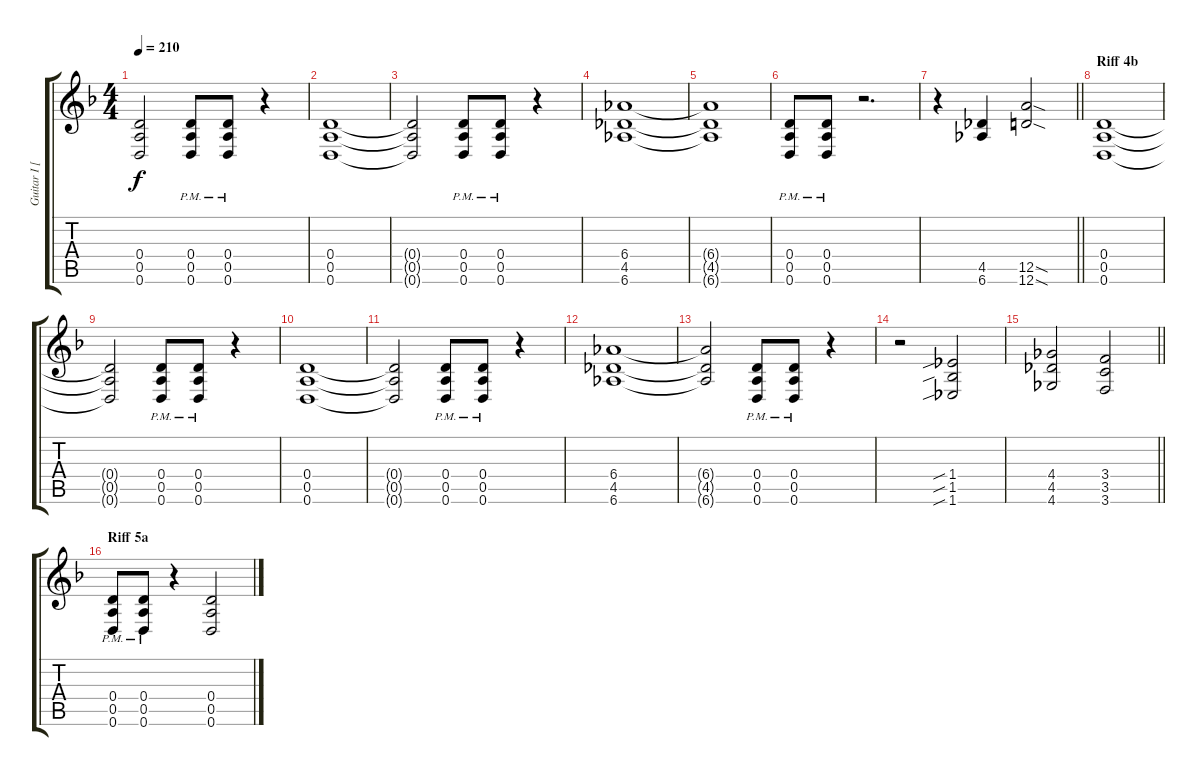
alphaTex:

\track ("Guitar I [Right]" "Guitar I [") {instrument overdrivenguitar}
\staff {score tabs}
\tuning (E4 B3 G3 D3 A2 D2) {hide}
\ts (4 4)
\tempo 210
\clef g2
\ks dminor
(0.4{t} 0.5{t} 0.6{t}).2{dy f} (0.4{pm} 0.5{pm} 0.6{pm}).8 (0.4{pm} 0.5{pm} 0.6{pm}).8 r.4 |
(0.4 0.5 0.6).1 |
(0.4{t} 0.5{t} 0.6{t}).2 (0.4{pm} 0.5{pm} 0.6{pm}).8 (0.4{pm} 0.5{pm} 0.6{pm}).8 r.4 |
(6.4 4.5 6.6).1 |
(6.4{t} 4.5{t} 6.6{t}).1 |
(0.4{pm} 0.5{pm} 0.6{pm}).8 (0.4{pm} 0.5{pm} 0.6{pm}).8 r.2{d} |
\barLineRight lightlight
r.4 (4.5 6.6).4 (12.5{sod} 12.6{sod}).2 |
\section ("" "Riff 4b")
(0.4 0.5 0.6).1 |
(0.4{t} 0.5{t} 0.6{t}).2 (0.4{pm} 0.5{pm} 0.6{pm}).8 (0.4{pm} 0.5{pm} 0.6{pm}).8 r.4 |
(0.4 0.5 0.6).1 |
(0.4{t} 0.5{t} 0.6{t}).2 (0.4{pm} 0.5{pm} 0.6{pm}).8 (0.4{pm} 0.5{pm} 0.6{pm}).8 r.4 |
(6.4 4.5 6.6).1 |
(6.4{t} 4.5{t} 6.6{t}).2 (0.4{pm} 0.5{pm} 0.6{pm}).8 (0.4{pm} 0.5{pm} 0.6{pm}).8 r.4 |
r.2 (1.4{sib} 1.5{sib} 1.6{sib}).2 |
\barLineRight lightlight
(4.4 4.5 4.6).2 (3.4 3.5 3.6).2 |
\section ("" "Riff 5a")
(0.4{pm} 0.5{pm} 0.6{pm}).8 (0.4{pm} 0.5{pm} 0.6{pm}).8 r.4 (0.4 0.5 0.6).2
